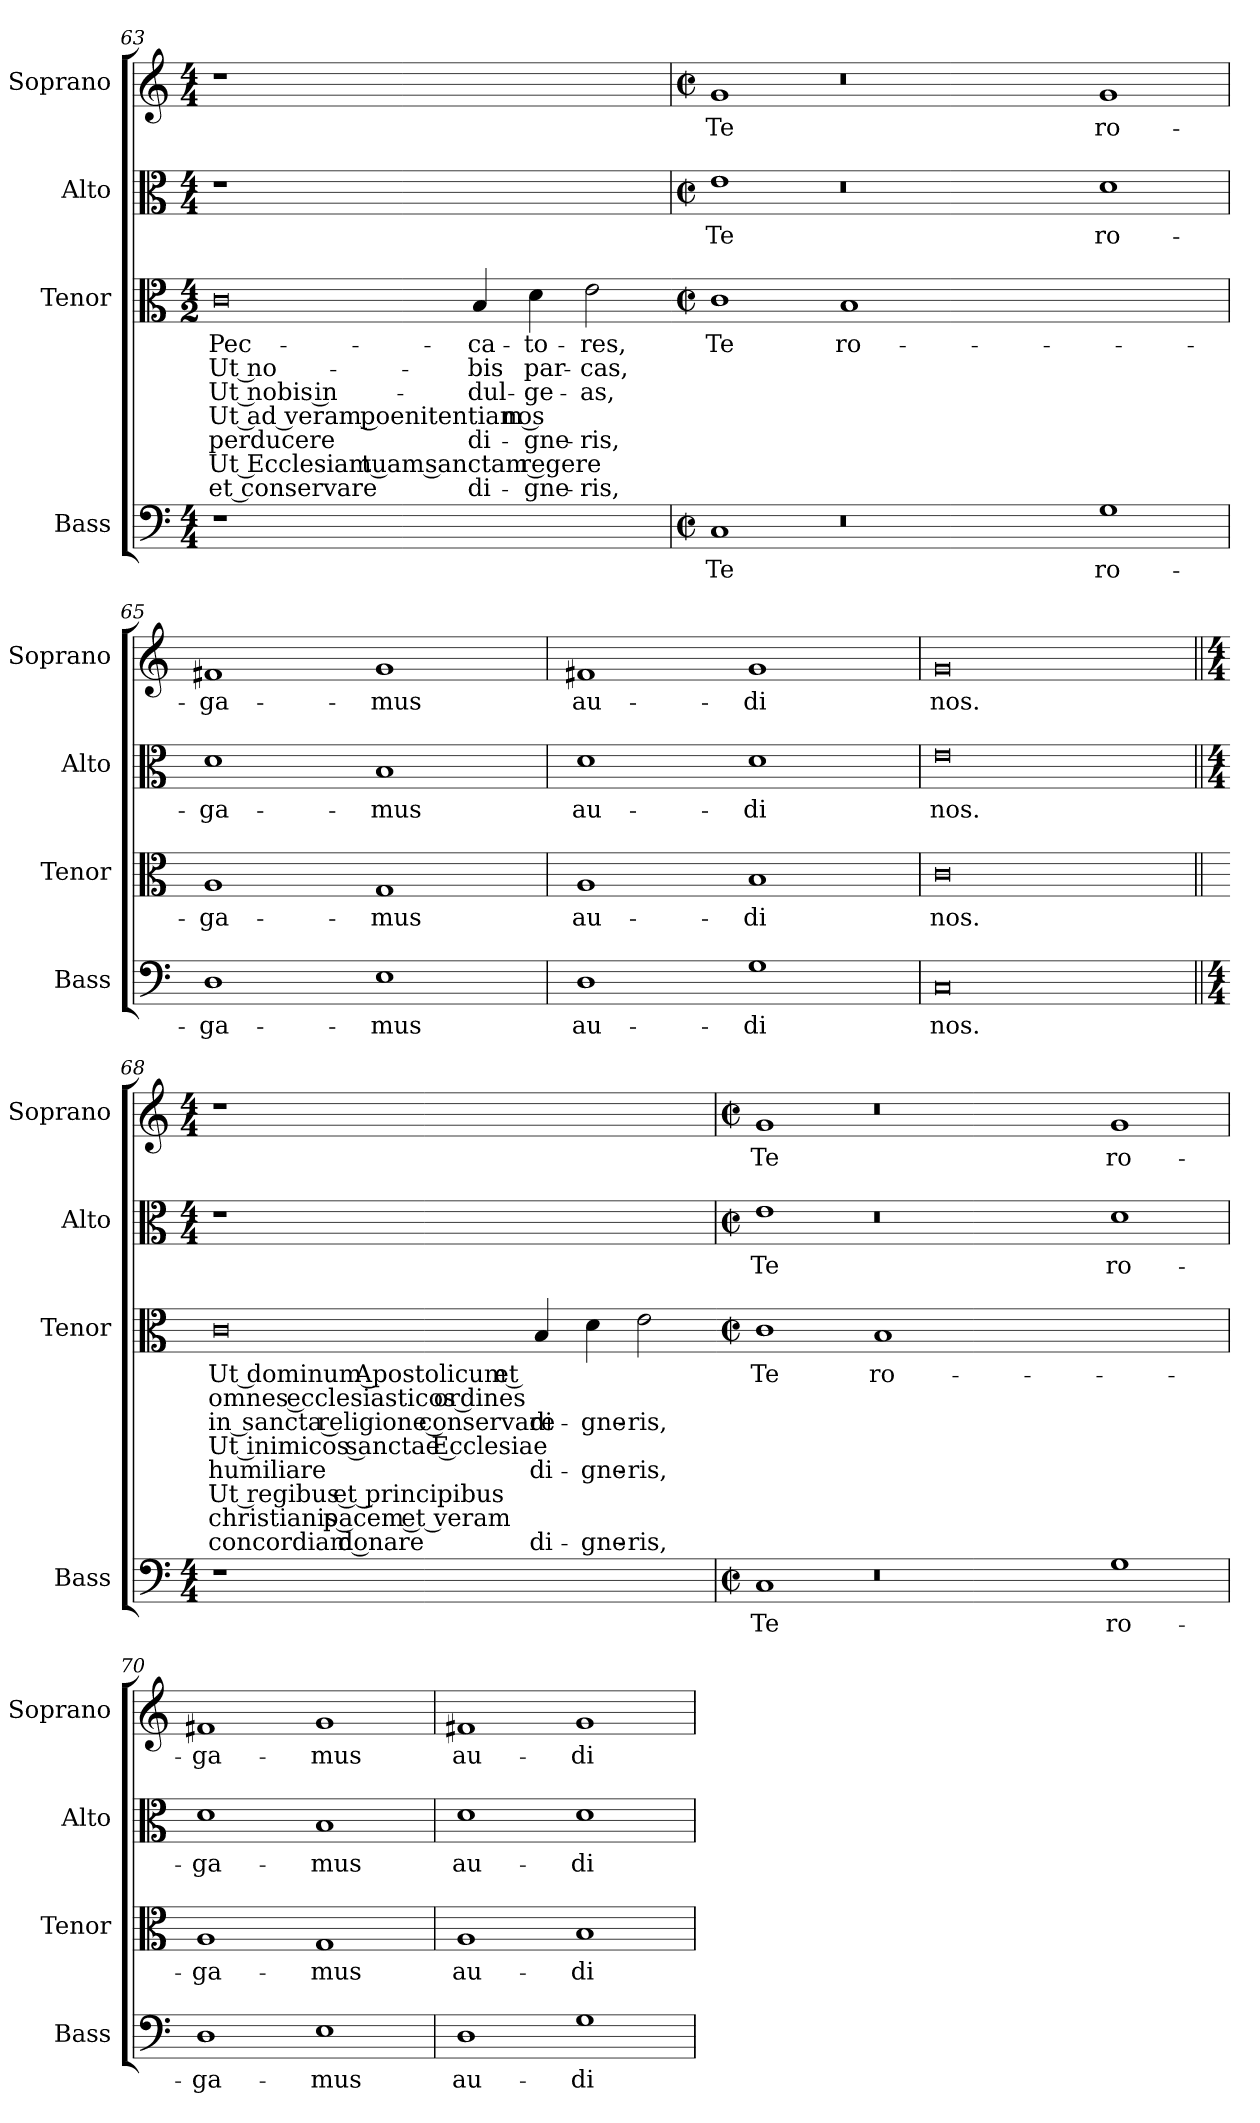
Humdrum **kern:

**kern	**text	**kern	**text	**text	**text	**text	**text	**text	**text	**text	**kern	**text	**kern	**text
*part4	*part4	*part3	*part3	*part3	*part3	*part3	*part3	*part3	*part3	*part3	*part2	*part2	*part1	*part1
*staff4	*staff4	*staff3	*staff3	*staff3	*staff3	*staff3	*staff3	*staff3	*staff3	*staff3	*staff2	*staff2	*staff1	*staff1
*I"Bass	*	*I"Tenor	*	*	*	*	*	*	*	*	*I"Alto	*	*I"Soprano	*
*I'Bass	*	*I'Tenor	*	*	*	*	*	*	*	*	*I'Alto	*	*I'Soprano	*
!!LO:LB:g=z
*clefF4	*	*clefC3	*	*	*	*	*	*	*	*	*clefC3	*	*clefG2	*
*k[]	*	*k[]	*	*	*	*	*	*	*	*	*k[]	*	*k[]	*
*C:	*	*C:	*	*	*	*	*	*	*	*	*C:	*	*C:	*
*M4/4	*	*M4/2	*	*	*	*	*	*	*	*	*M4/4	*	*M4/4	*
=63	=63	=63	=63	=63	=63	=63	=63	=63	=63	=63	=63	=63	=63	=63
!	!	!	!LO:LY:b	!LO:LY:b	!LO:LY:b	!LO:LY:b	!LO:LY:b	!LO:LY:b	!LO:LY:b	!	!	!	!	!
1r	.	0c	Pec-	-Ut no-	-Ut nobis in-	-Ut ad veram poenitentiam nos	perducere	Ut Ecclesiam tuam sanctam regere	et conservare	.	1r	.	1r	.
0ryy	.	.	.	.	.	.	.	.	.	.	0ryy	.	0ryy	.
!	!	!	!LO:LY:b	!LO:LY:b	!LO:LY:b	!	!LO:LY:b	!	!LO:LY:b	!	!	!	!	!
.	.	4B	ca-	-bis	dul-	.	-di-	.	-di-	.	.	.	.	.
!	!	!	!LO:LY:b	!LO:LY:b	!LO:LY:b	!	!LO:LY:b	!	!LO:LY:b	!	!	!	!	!
.	.	4d	-to-	-par-	-ge-	.	-gne-	.	-gne-	.	.	.	.	.
!	!	!	!LO:LY:b	!LO:LY:b	!LO:LY:b	!	!LO:LY:b	!	!LO:LY:b	!	!	!	!	!
.	.	2e	-res,	cas,	as,	.	ris,	.	ris,	.	.	.	.	.
!!LO:LB:g=z
=64	=64	=64-	=64	=64	=64	=64	=64	=64	=64	=64	=64	=64	=64	=64
*k[]	*	*	*	*	*	*	*	*	*	*	*k[]	*	*k[]	*
*C:	*	*	*	*	*	*	*	*	*	*	*C:	*	*C:	*
*M4/2	*	*M4/2	*	*	*	*	*	*	*	*	*M4/2	*	*M4/2	*
*met(c|)	*	*met(c|)	*	*	*	*	*	*	*	*	*met(c|)	*	*met(c|)	*
!	!LO:LY:b	!	!LO:LY:b	!	!	!	!	!	!	!	!	!LO:LY:b	!	!LO:LY:b
1C	Te	1c	Te	.	.	.	.	.	.	.	1e	Te	1g	Te
!	!	!	!LO:LY:b	!	!	!	!	!	!	!	!	!	!	!
0r	.	1B	ro-	.	.	.	.	.	.	.	0r	.	0r	.
.	.	0ryy	.	.	.	.	.	.	.	.	.	.	.	.
!	!LO:LY:b	!	!	!	!	!	!	!	!	!	!	!LO:LY:b	!	!LO:LY:b
1G	ro-	.	.	.	.	.	.	.	.	.	1d	ro-	1g	ro-
=65	=65	=65	=65	=65	=65	=65	=65	=65	=65	=65	=65	=65	=65	=65
!	!LO:LY:b	!	!LO:LY:b	!	!	!	!	!	!	!	!	!LO:LY:b	!	!LO:LY:b
1D	-ga-	1A	-ga-	.	.	.	.	.	.	.	1d	-ga-	1f#X	-ga-
!	!LO:LY:b	!	!LO:LY:b	!	!	!	!	!	!	!	!	!LO:LY:b	!	!LO:LY:b
1E	-mus	1G	-mus	.	.	.	.	.	.	.	1B	-mus	1g	-mus
=66	=66	=66	=66	=66	=66	=66	=66	=66	=66	=66	=66	=66	=66	=66
!	!LO:LY:b	!	!LO:LY:b	!	!	!	!	!	!	!	!	!LO:LY:b	!	!LO:LY:b
1D	au-	1A	au-	.	.	.	.	.	.	.	1d	au-	1f#X	au-
!	!LO:LY:b	!	!LO:LY:b	!	!	!	!	!	!	!	!	!LO:LY:b	!	!LO:LY:b
1G	-di	1B	-di	.	.	.	.	.	.	.	1d	-di	1g	-di
=67	=67	=67	=67	=67	=67	=67	=67	=67	=67	=67	=67	=67	=67	=67
!	!LO:LY:b	!	!LO:LY:b	!	!	!	!	!	!	!	!	!LO:LY:b	!	!LO:LY:b
0C	nos.	0c	nos.	.	.	.	.	.	.	.	0e	nos.	0g	nos.
!!LO:LB:g=z
=68||	=68||	=68||	=68||	=68||	=68||	=68||	=68||	=68||	=68||	=68||	=68||	=68||	=68||	=68||
*M4/4	*	*	*	*	*	*	*	*	*	*	*M4/4	*	*M4/4	*
!	!	!	!LO:LY:b	!LO:LY:b	!LO:LY:b	!LO:LY:b	!LO:LY:b	!LO:LY:b	!LO:LY:b	!LO:LY:b	!	!	!	!
1r	.	0c	Ut dominum Apostolicum et	omnes ecclesiasticos ordines	in sancta religione conservare	Ut inimicos sanctae Ecclesiae	humiliare	Ut regibus et principibus	christianis pacem et veram	concordiam donare	1r	.	1r	.
0ryy	.	.	.	.	.	.	.	.	.	.	0ryy	.	0ryy	.
!	!	!	!	!	!LO:LY:b	!	!LO:LY:b	!	!	!LO:LY:b	!	!	!	!
.	.	4B	.	.	di-	.	-di-	.	.	-di-	.	.	.	.
!	!	!	!	!	!LO:LY:b	!	!LO:LY:b	!	!	!LO:LY:b	!	!	!	!
.	.	4d	.	.	-gne-	.	-gne-	.	.	-gne-	.	.	.	.
!	!	!	!	!	!LO:LY:b	!	!LO:LY:b	!	!	!LO:LY:b	!	!	!	!
.	.	2e	.	.	-ris,	.	ris,	.	.	ris,	.	.	.	.
!!LO:LB:g=z
=69	=69	=69-	=69	=69	=69	=69	=69	=69	=69	=69	=69	=69	=69	=69
*k[]	*	*	*	*	*	*	*	*	*	*	*k[]	*	*k[]	*
*C:	*	*	*	*	*	*	*	*	*	*	*C:	*	*C:	*
*M4/2	*	*M4/2	*	*	*	*	*	*	*	*	*M4/2	*	*M4/2	*
*met(c|)	*	*met(c|)	*	*	*	*	*	*	*	*	*met(c|)	*	*met(c|)	*
!	!LO:LY:b	!	!LO:LY:b	!	!	!	!	!	!	!	!	!LO:LY:b	!	!LO:LY:b
1C	Te	1c	Te	.	.	.	.	.	.	.	1e	Te	1g	Te
!	!	!	!LO:LY:b	!	!	!	!	!	!	!	!	!	!	!
0r	.	1B	ro-	.	.	.	.	.	.	.	0r	.	0r	.
.	.	0ryy	.	.	.	.	.	.	.	.	.	.	.	.
!	!LO:LY:b	!	!	!	!	!	!	!	!	!	!	!LO:LY:b	!	!LO:LY:b
1G	ro-	.	.	.	.	.	.	.	.	.	1d	ro-	1g	ro-
=70	=70	=70	=70	=70	=70	=70	=70	=70	=70	=70	=70	=70	=70	=70
!	!LO:LY:b	!	!LO:LY:b	!	!	!	!	!	!	!	!	!LO:LY:b	!	!LO:LY:b
1D	-ga-	1A	-ga-	.	.	.	.	.	.	.	1d	-ga-	1f#X	-ga-
!	!LO:LY:b	!	!LO:LY:b	!	!	!	!	!	!	!	!	!LO:LY:b	!	!LO:LY:b
1E	-mus	1G	-mus	.	.	.	.	.	.	.	1B	-mus	1g	-mus
=71	=71	=71	=71	=71	=71	=71	=71	=71	=71	=71	=71	=71	=71	=71
!	!LO:LY:b	!	!LO:LY:b	!	!	!	!	!	!	!	!	!LO:LY:b	!	!LO:LY:b
1D	au-	1A	au-	.	.	.	.	.	.	.	1d	au-	1f#X	au-
!	!LO:LY:b	!	!LO:LY:b	!	!	!	!	!	!	!	!	!LO:LY:b	!	!LO:LY:b
1G	-di	1B	-di	.	.	.	.	.	.	.	1d	-di	1g	-di
=	=	=	=	=	=	=	=	=	=	=	=	=	=	=
*-	*-	*-	*-	*-	*-	*-	*-	*-	*-	*-	*-	*-	*-	*-
